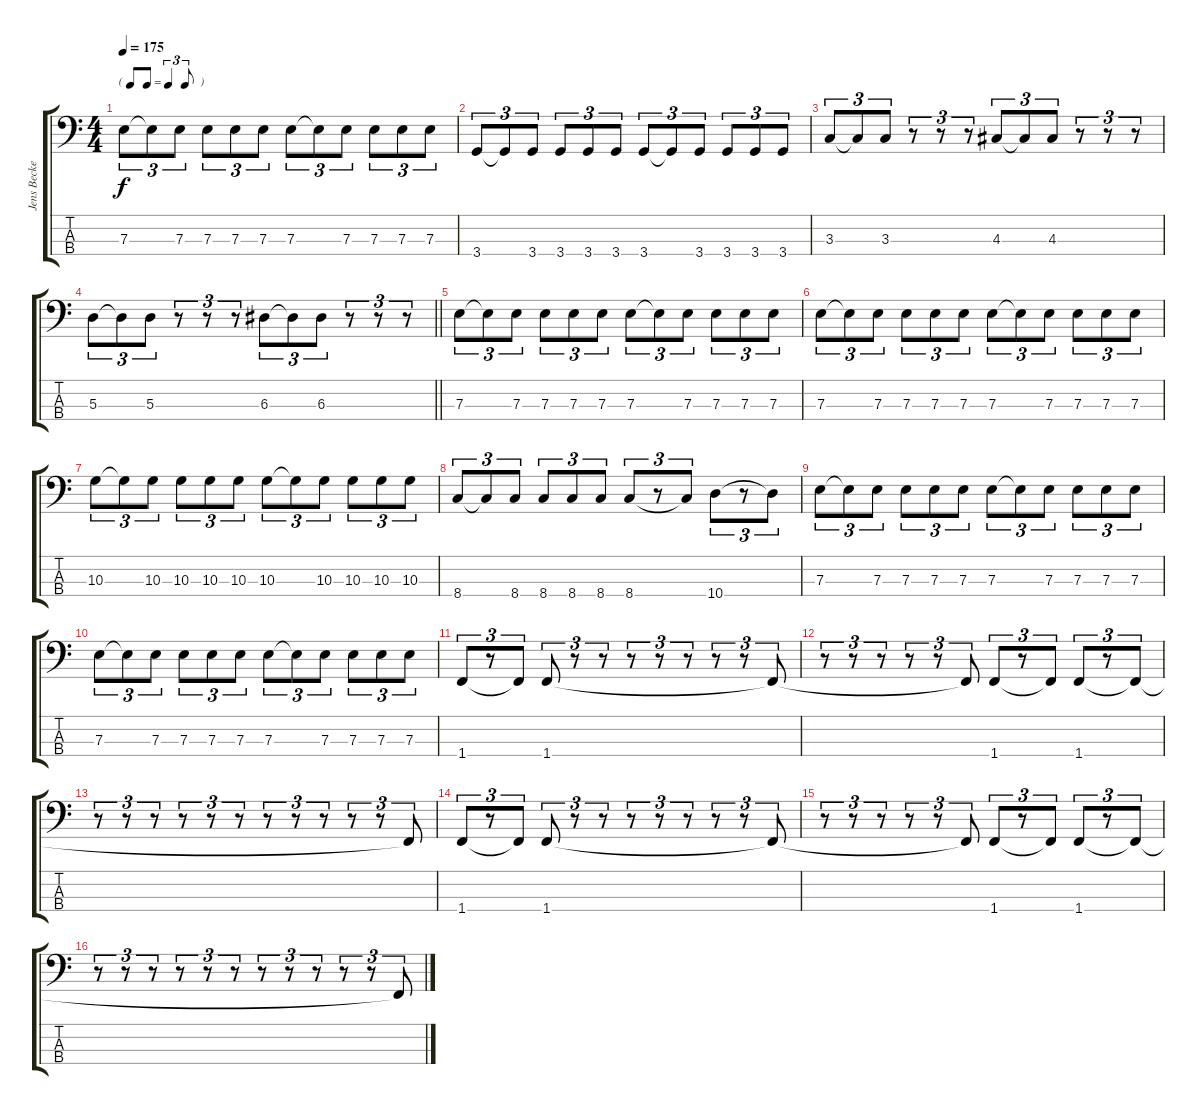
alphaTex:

\track ("Jens Becker" "Jens Becke") {instrument electricbassfinger}
\staff {score tabs}
\tuning (G2 D2 A1 E1) {hide}
\ts (4 4)
\tf triplet8th
\tempo 175
\clef f4
\ks c
7.3.8{tu (3 2) dy f} 7.3{t}.8{tu (3 2)} 7.3.8{tu (3 2)} 7.3.8{tu (3 2)} 7.3.8{tu (3 2)} 7.3.8{tu (3 2)} 7.3.8{tu (3 2)} 7.3{t}.8{tu (3 2)} 7.3.8{tu (3 2)} 7.3.8{tu (3 2)} 7.3.8{tu (3 2)} 7.3.8{tu (3 2)} |
3.4.8{tu (3 2)} 3.4{t}.8{tu (3 2)} 3.4.8{tu (3 2)} 3.4.8{tu (3 2)} 3.4.8{tu (3 2)} 3.4.8{tu (3 2)} 3.4.8{tu (3 2)} 3.4{t}.8{tu (3 2)} 3.4.8{tu (3 2)} 3.4.8{tu (3 2)} 3.4.8{tu (3 2)} 3.4.8{tu (3 2)} |
3.3.8{tu (3 2)} 3.3{t}.8{tu (3 2)} 3.3.8{tu (3 2)} r.8{tu (3 2)} r.8{tu (3 2)} r.8{tu (3 2)} 4.3.8{tu (3 2)} 4.3{t}.8{tu (3 2)} 4.3.8{tu (3 2)} r.8{tu (3 2)} r.8{tu (3 2)} r.8{tu (3 2)} |
\barLineRight lightlight
5.3.8{tu (3 2)} 5.3{t}.8{tu (3 2)} 5.3.8{tu (3 2)} r.8{tu (3 2)} r.8{tu (3 2)} r.8{tu (3 2)} 6.3.8{tu (3 2)} 6.3{t}.8{tu (3 2)} 6.3.8{tu (3 2)} r.8{tu (3 2)} r.8{tu (3 2)} r.8{tu (3 2)} |
\section ("" "")
7.3.8{tu (3 2)} 7.3{t}.8{tu (3 2)} 7.3.8{tu (3 2)} 7.3.8{tu (3 2)} 7.3.8{tu (3 2)} 7.3.8{tu (3 2)} 7.3.8{tu (3 2)} 7.3{t}.8{tu (3 2)} 7.3.8{tu (3 2)} 7.3.8{tu (3 2)} 7.3.8{tu (3 2)} 7.3.8{tu (3 2)} |
7.3.8{tu (3 2)} 7.3{t}.8{tu (3 2)} 7.3.8{tu (3 2)} 7.3.8{tu (3 2)} 7.3.8{tu (3 2)} 7.3.8{tu (3 2)} 7.3.8{tu (3 2)} 7.3{t}.8{tu (3 2)} 7.3.8{tu (3 2)} 7.3.8{tu (3 2)} 7.3.8{tu (3 2)} 7.3.8{tu (3 2)} |
10.3.8{tu (3 2)} 10.3{t}.8{tu (3 2)} 10.3.8{tu (3 2)} 10.3.8{tu (3 2)} 10.3.8{tu (3 2)} 10.3.8{tu (3 2)} 10.3.8{tu (3 2)} 10.3{t}.8{tu (3 2)} 10.3.8{tu (3 2)} 10.3.8{tu (3 2)} 10.3.8{tu (3 2)} 10.3.8{tu (3 2)} |
8.4.8{tu (3 2)} 8.4{t}.8{tu (3 2)} 8.4.8{tu (3 2)} 8.4.8{tu (3 2)} 8.4.8{tu (3 2)} 8.4.8{tu (3 2)} 8.4.8{tu (3 2)} r.8{tu (3 2)} 8.4{t}.8{tu (3 2)} 10.4.8{tu (3 2)} r.8{tu (3 2)} 10.4{t}.8{tu (3 2)} |
7.3.8{tu (3 2)} 7.3{t}.8{tu (3 2)} 7.3.8{tu (3 2)} 7.3.8{tu (3 2)} 7.3.8{tu (3 2)} 7.3.8{tu (3 2)} 7.3.8{tu (3 2)} 7.3{t}.8{tu (3 2)} 7.3.8{tu (3 2)} 7.3.8{tu (3 2)} 7.3.8{tu (3 2)} 7.3.8{tu (3 2)} |
7.3.8{tu (3 2)} 7.3{t}.8{tu (3 2)} 7.3.8{tu (3 2)} 7.3.8{tu (3 2)} 7.3.8{tu (3 2)} 7.3.8{tu (3 2)} 7.3.8{tu (3 2)} 7.3{t}.8{tu (3 2)} 7.3.8{tu (3 2)} 7.3.8{tu (3 2)} 7.3.8{tu (3 2)} 7.3.8{tu (3 2)} |
1.4.8{tu (3 2)} r.8{tu (3 2)} 1.4{t}.8{tu (3 2)} 1.4.8{tu (3 2)} r.8{tu (3 2)} r.8{tu (3 2)} r.8{tu (3 2)} r.8{tu (3 2)} r.8{tu (3 2)} r.8{tu (3 2)} r.8{tu (3 2)} 1.4{t}.8{tu (3 2)} |
r.8{tu (3 2)} r.8{tu (3 2)} r.8{tu (3 2)} r.8{tu (3 2)} r.8{tu (3 2)} 1.4{t}.8{tu (3 2)} 1.4.8{tu (3 2)} r.8{tu (3 2)} 1.4{t}.8{tu (3 2)} 1.4.8{tu (3 2)} r.8{tu (3 2)} 1.4{t}.8{tu (3 2)} |
r.8{tu (3 2)} r.8{tu (3 2)} r.8{tu (3 2)} r.8{tu (3 2)} r.8{tu (3 2)} r.8{tu (3 2)} r.8{tu (3 2)} r.8{tu (3 2)} r.8{tu (3 2)} r.8{tu (3 2)} r.8{tu (3 2)} 1.4{t}.8{tu (3 2)} |
1.4.8{tu (3 2)} r.8{tu (3 2)} 1.4{t}.8{tu (3 2)} 1.4.8{tu (3 2)} r.8{tu (3 2)} r.8{tu (3 2)} r.8{tu (3 2)} r.8{tu (3 2)} r.8{tu (3 2)} r.8{tu (3 2)} r.8{tu (3 2)} 1.4{t}.8{tu (3 2)} |
r.8{tu (3 2)} r.8{tu (3 2)} r.8{tu (3 2)} r.8{tu (3 2)} r.8{tu (3 2)} 1.4{t}.8{tu (3 2)} 1.4.8{tu (3 2)} r.8{tu (3 2)} 1.4{t}.8{tu (3 2)} 1.4.8{tu (3 2)} r.8{tu (3 2)} 1.4{t}.8{tu (3 2)} |
r.8{tu (3 2)} r.8{tu (3 2)} r.8{tu (3 2)} r.8{tu (3 2)} r.8{tu (3 2)} r.8{tu (3 2)} r.8{tu (3 2)} r.8{tu (3 2)} r.8{tu (3 2)} r.8{tu (3 2)} r.8{tu (3 2)} 1.4{t}.8{tu (3 2)}
